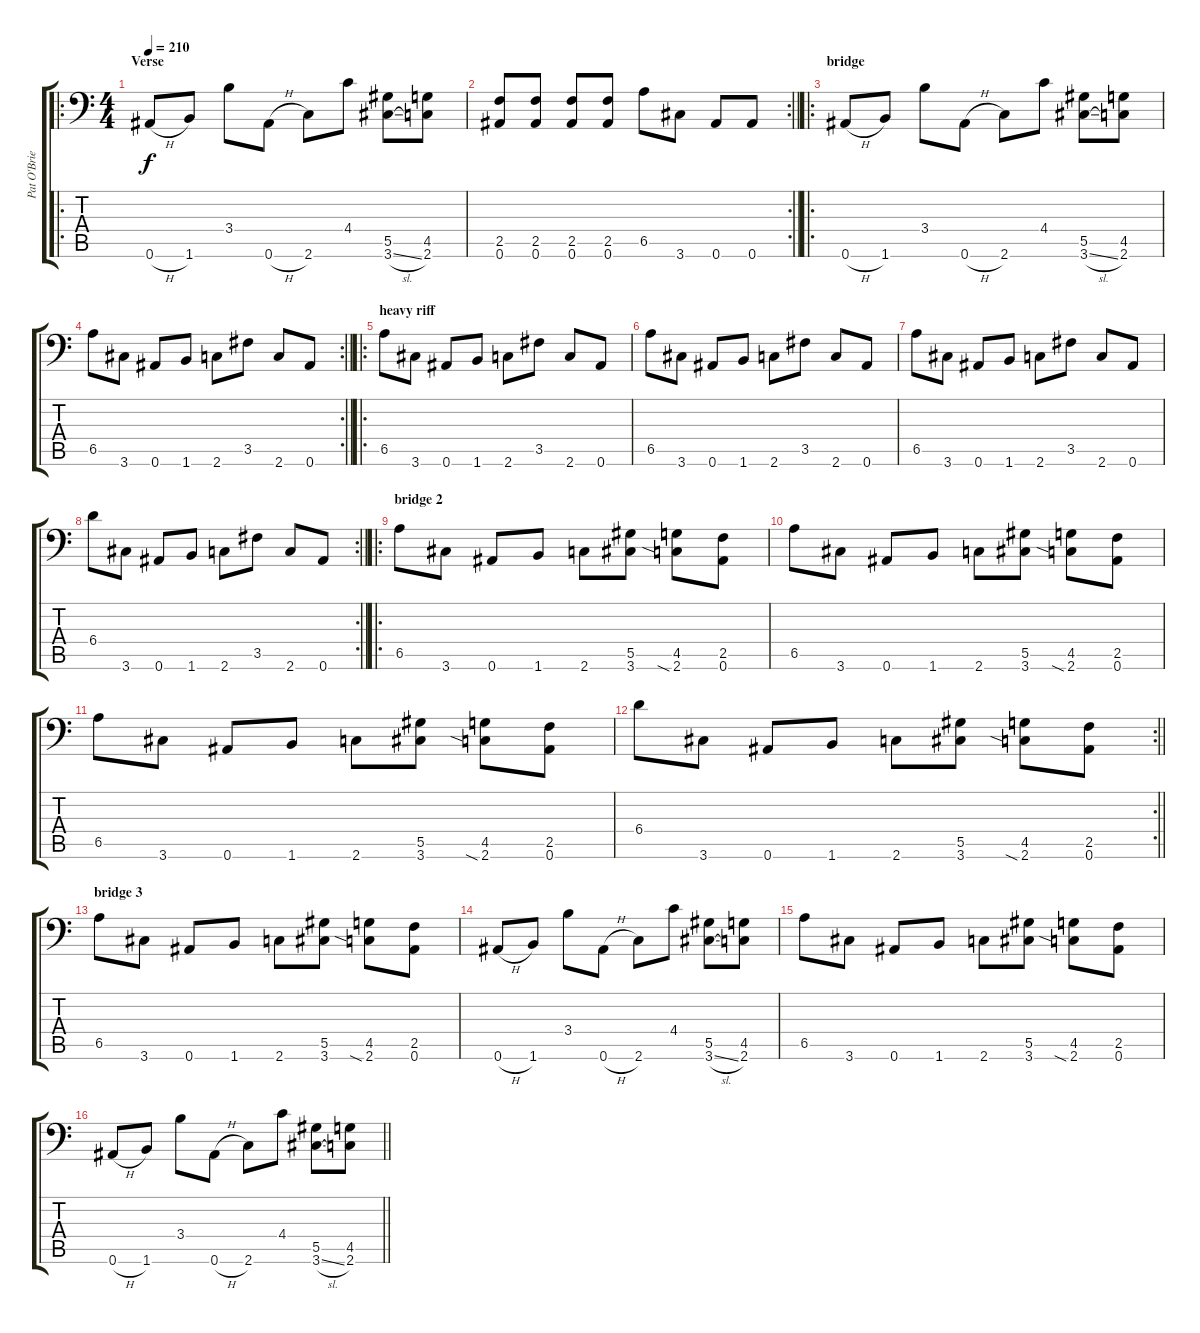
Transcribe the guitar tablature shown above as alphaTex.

\track ("Pat O'Brien" "Pat O'Brie") {instrument distortionguitar}
\staff {score tabs}
\tuning (Bb3 F3 Db3 Ab2 Eb2 Bb1) {hide}
\ro
\ts (4 4)
\section ("" "Verse")
\tempo 210
\clef f4
\ks c
0.6{h}.8{dy f} 1.6.8 3.4.8 0.6{h}.8 2.6.8 4.4.8 (5.5 3.6{sl}).8 (4.5 2.6).8 |
\rc 2
\barLineRight lightlight
(2.5 0.6).8 (2.5 0.6).8 (2.5 0.6).8 (2.5 0.6).8 6.5.8 3.6.8 0.6.8 0.6.8 |
\ro
\section ("" "bridge")
0.6{h}.8 1.6.8 3.4.8 0.6{h}.8 2.6.8 4.4.8 (5.5 3.6{sl}).8 (4.5 2.6).8 |
\rc 2
\barLineRight lightlight
6.5.8 3.6.8 0.6.8 1.6.8 2.6.8 3.5.8 2.6.8 0.6.8 |
\ro
\section ("" "heavy riff")
6.5.8 3.6.8 0.6.8 1.6.8 2.6.8 3.5.8 2.6.8 0.6.8 |
6.5.8 3.6.8 0.6.8 1.6.8 2.6.8 3.5.8 2.6.8 0.6.8 |
6.5.8 3.6.8 0.6.8 1.6.8 2.6.8 3.5.8 2.6.8 0.6.8 |
\rc 2
\barLineRight lightlight
6.4.8 3.6.8 0.6.8 1.6.8 2.6.8 3.5.8 2.6.8 0.6.8 |
\ro
\section ("" "bridge 2")
6.5.8 3.6.8 0.6.8 1.6.8 2.6.8 (5.5 3.6).8 (4.5 2.6{sia}).8 (2.5 0.6).8 |
6.5.8 3.6.8 0.6.8 1.6.8 2.6.8 (5.5 3.6).8 (4.5 2.6{sia}).8 (2.5 0.6).8 |
6.5.8 3.6.8 0.6.8 1.6.8 2.6.8 (5.5 3.6).8 (4.5 2.6{sia}).8 (2.5 0.6).8 |
\rc 2
\barLineRight lightlight
6.4.8 3.6.8 0.6.8 1.6.8 2.6.8 (5.5 3.6).8 (4.5 2.6{sia}).8 (2.5 0.6).8 |
\section ("" "bridge 3")
6.5.8 3.6.8 0.6.8 1.6.8 2.6.8 (5.5 3.6).8 (4.5 2.6{sia}).8 (2.5 0.6).8 |
0.6{h}.8 1.6.8 3.4.8 0.6{h}.8 2.6.8 4.4.8 (5.5 3.6{sl}).8 (4.5 2.6).8 |
6.5.8 3.6.8 0.6.8 1.6.8 2.6.8 (5.5 3.6).8 (4.5 2.6{sia}).8 (2.5 0.6).8 |
\barLineRight lightlight
0.6{h}.8 1.6.8 3.4.8 0.6{h}.8 2.6.8 4.4.8 (5.5 3.6{sl}).8 (4.5 2.6).8
